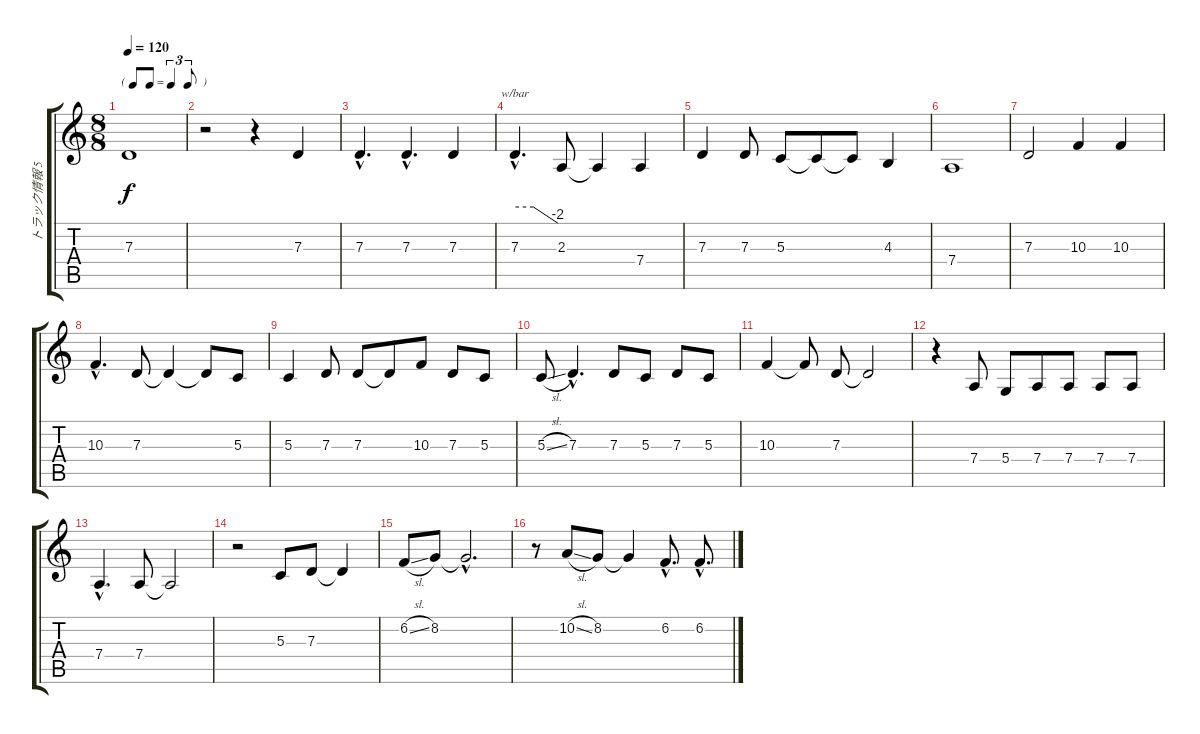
\track ("トラック情報 5" "トラック情報 5") {instrument lead6voice}
\staff {score tabs}
\tuning (E4 B3 G3 D3 A2 E2) {hide}
\ts (8 8)
\tf triplet8th
\tempo 120
\clef g2
\ks c
7.3.1{dy f} |
r.2 r.4 7.3.4 |
7.3{hac}.4{d} 7.3{hac}.4{d} 7.3.4 |
7.3{hac}.4{d tbe (custom default 0 0 26 0 60 -8)} 2.3.8 2.3{t}.4 7.4.4 |
7.3.4 7.3.8 5.3.8 5.3{t}.8 5.3{t}.8 4.3.4 |
7.4.1 |
7.3.2 10.3.4 10.3.4 |
10.3{hac}.4{d} 7.3.8 7.3{t}.4 7.3{t}.8 5.3.8 |
5.3.4 7.3.8 7.3.8 7.3{t}.8 10.3.8 7.3.8 5.3.8 |
5.3{sl}.8 7.3{hac}.4{d} 7.3.8 5.3.8 7.3.8 5.3.8 |
10.3.4 10.3{t}.8 7.3.8 7.3{t}.2 |
r.4 7.4.8 5.4.8 7.4.8 7.4.8 7.4.8 7.4.8 |
7.4{hac}.4{d} 7.4.8 7.4{t}.2 |
r.2 5.3.8 7.3.8 7.3{t}.4 |
6.2{sl}.8 8.2.8 8.2{hac t}.2{d} |
r.8 10.2{sl}.8 8.2.8 8.2{t}.4 6.2{hac}.8{d} 6.2{hac}.8{d}
